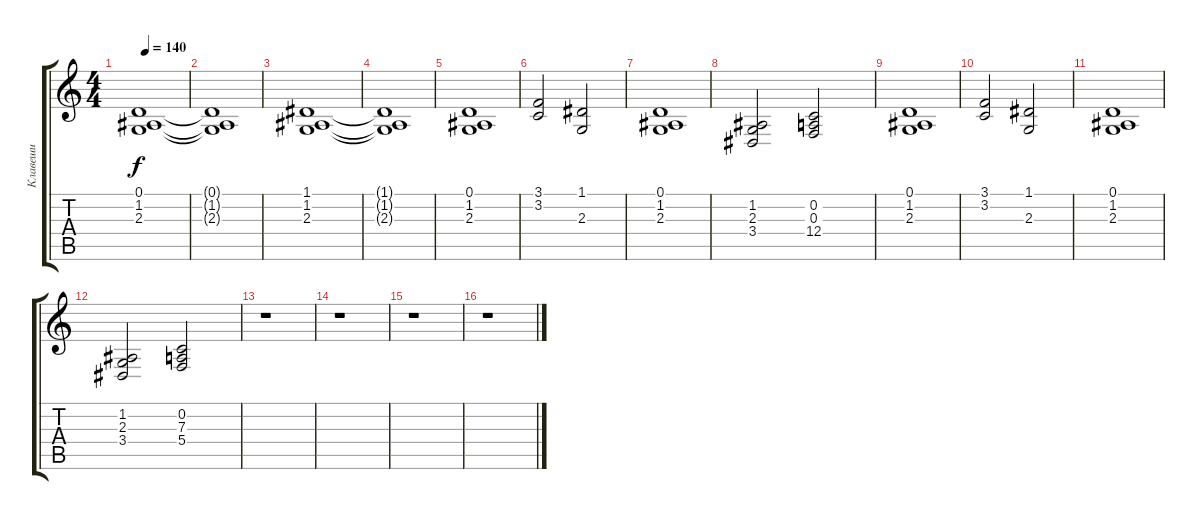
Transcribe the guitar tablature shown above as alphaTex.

\track ("Клавеши " "Клавеши ") {instrument choiraahs}
\staff {score tabs}
\tuning (D4 A3 F3 C3 G2 D2) {hide}
\ts (4 4)
\tempo 140
\clef g2
\ks c
(0.1 1.2 2.3).1{dy f} |
(0.1{t} 1.2{t} 2.3{t}).1 |
(1.1 1.2 2.3).1 |
(1.1{t} 1.2{t} 2.3{t}).1 |
(0.1 1.2 2.3).1 |
(3.1 3.2).2 (1.1 2.3).2 |
(0.1 1.2 2.3).1 |
(1.2 2.3 3.4).2 (0.2 0.3 12.4).2 |
(0.1 1.2 2.3).1 |
(3.1 3.2).2 (1.1 2.3).2 |
(0.1 1.2 2.3).1 |
(1.2 2.3 3.4).2 (0.2 7.3 5.4).2 |
r.1 |
r.1 |
r.1 |
r.1
